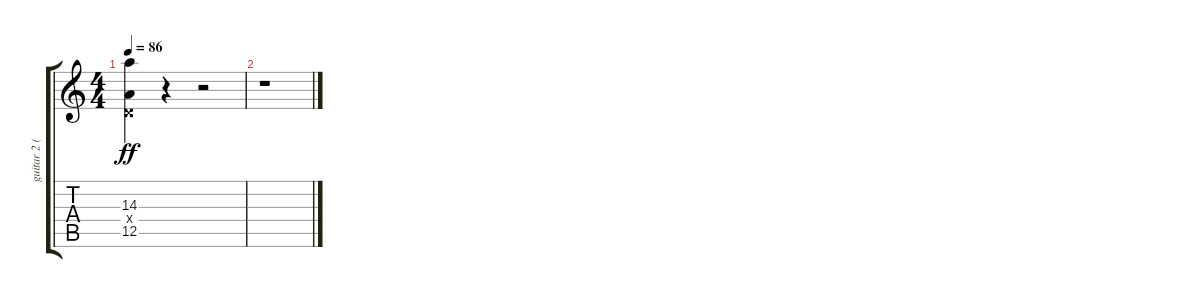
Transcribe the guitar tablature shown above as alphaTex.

\track ("guitar 2 (gallucci)" "guitar 2 (") {instrument distortionguitar}
\staff {score tabs}
\tuning (E4 B3 G3 D3 A2 E2) {hide}
\ts (4 4)
\tempo 86
\clef g2
\ks c
(14.3 0.4{x} 12.5).4{dy ff} r.4 r.2 |
r.1
